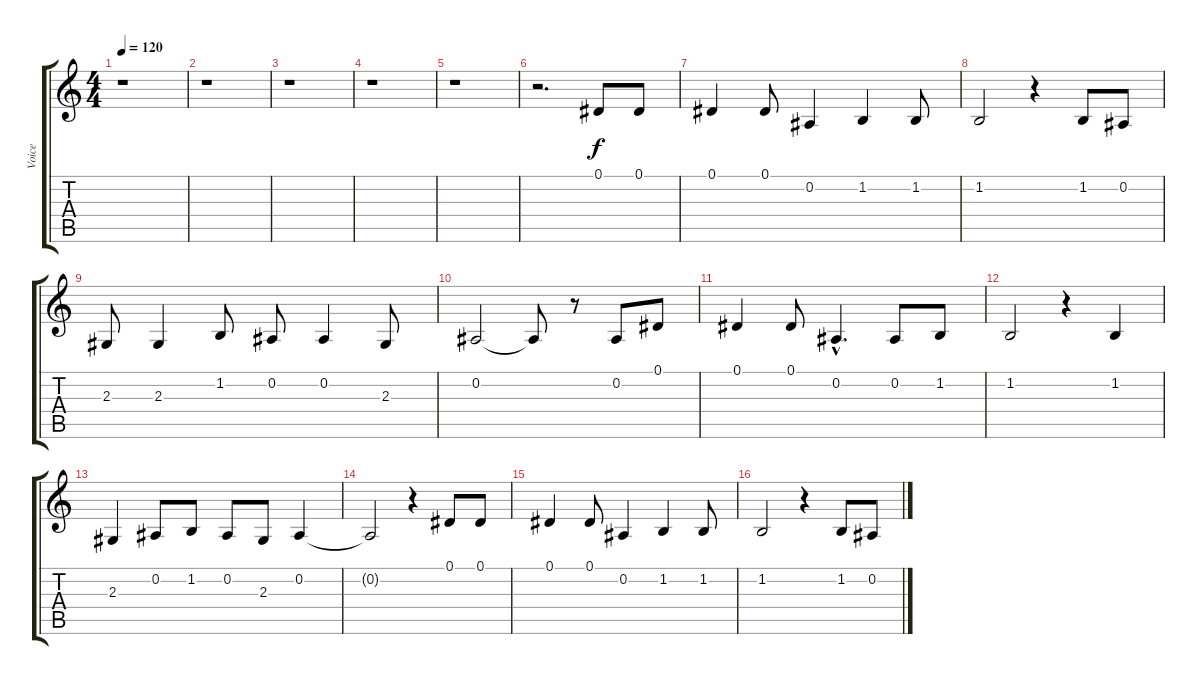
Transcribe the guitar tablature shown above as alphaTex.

\track ("Voice" "Voice") {instrument tenorsax}
\staff {score tabs}
\tuning (Eb4 Bb3 Gb3 Db3 Ab2 Eb2) {hide}
\ts (4 4)
\tempo 120
\clef g2
\ks c
r.1{dy f} |
r.1 |
r.1 |
r.1 |
r.1 |
r.2{d} 0.1.8 0.1.8 |
0.1.4 0.1.8 0.2.4 1.2.4 1.2.8 |
1.2.2 r.4 1.2.8 0.2.8 |
2.3.8 2.3.4 1.2.8 0.2.8 0.2.4 2.3.8 |
0.2.2 0.2{t}.8 r.8 0.2.8 0.1.8 |
0.1.4 0.1.8 0.2{hac}.4{d} 0.2.8 1.2.8 |
1.2.2 r.4 1.2.4 |
2.3.4 0.2.8 1.2.8 0.2.8 2.3.8 0.2.4 |
0.2{t}.2 r.4 0.1.8 0.1.8 |
0.1.4 0.1.8 0.2.4 1.2.4 1.2.8 |
1.2.2 r.4 1.2.8 0.2.8
